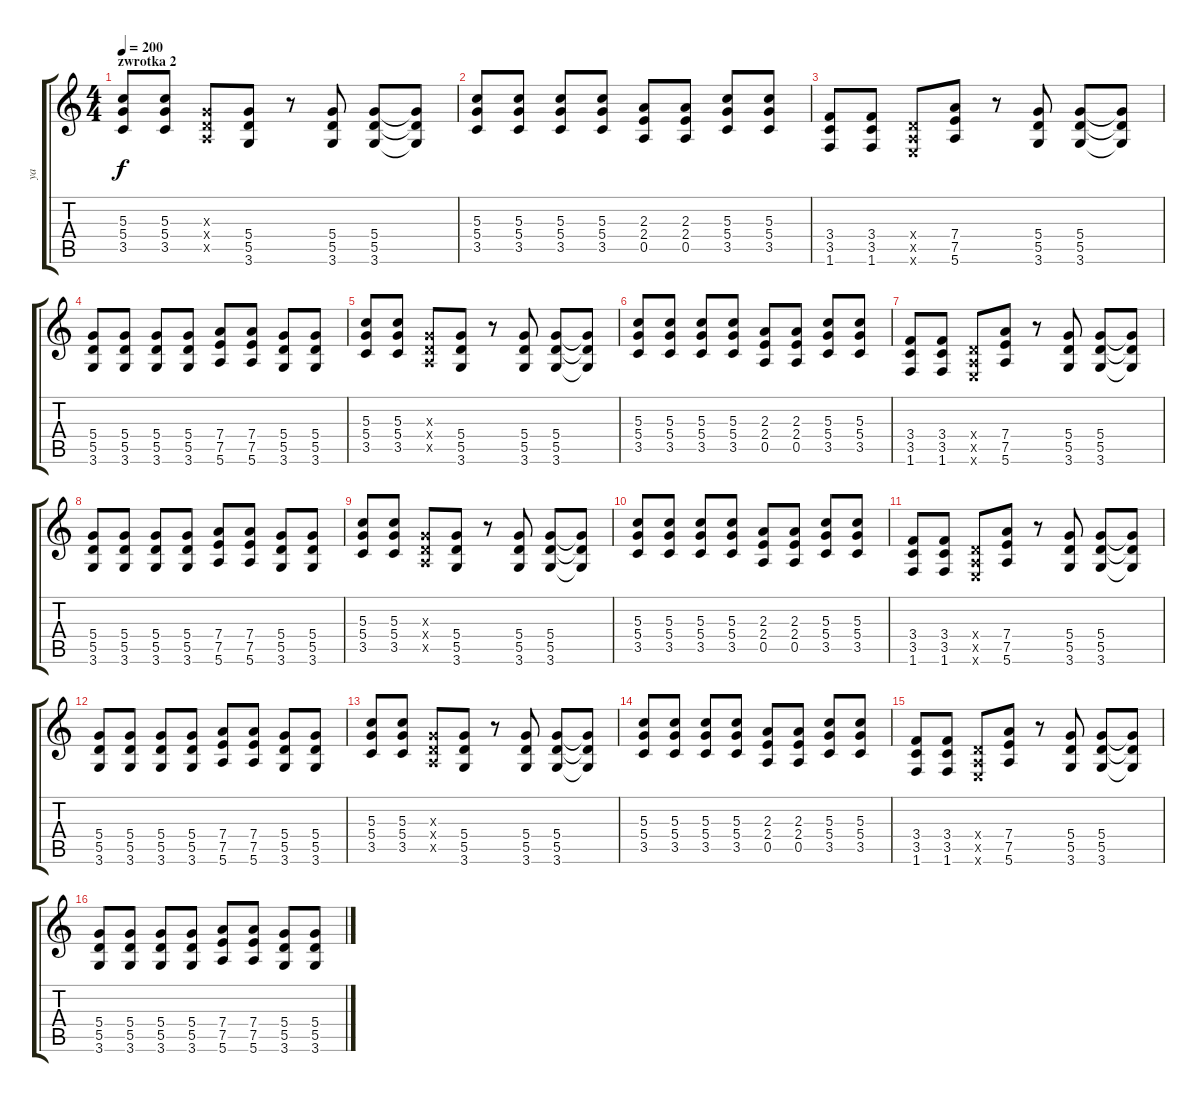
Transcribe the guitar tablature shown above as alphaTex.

\track ("ya" "ya") {instrument overdrivenguitar}
\staff {score tabs}
\tuning (E4 B3 G3 D3 A2 E2) {hide}
\ts (4 4)
\section ("" "zwrotka 2")
\tempo 200
\clef g2
\ks c
(5.3 5.4 3.5).8{dy f} (5.3 5.4 3.5).8 (0.3{x} 0.4{x} 0.5{x}).8 (5.4 5.5 3.6).8 r.8 (5.4 5.5 3.6).8 (5.4 5.5 3.6).8 (5.4{t} 5.5{t} 3.6{t}).8 |
(5.3 5.4 3.5).8 (5.3 5.4 3.5).8 (5.3 5.4 3.5).8 (5.3 5.4 3.5).8 (2.3 2.4 0.5).8 (2.3 2.4 0.5).8 (5.3 5.4 3.5).8 (5.3 5.4 3.5).8 |
(3.4 3.5 1.6).8 (3.4 3.5 1.6).8 (0.4{x} 0.5{x} 0.6{x}).8 (7.4 7.5 5.6).8 r.8 (5.4 5.5 3.6).8 (5.4 5.5 3.6).8 (5.4{t} 5.5{t} 3.6{t}).8 |
(5.4 5.5 3.6).8 (5.4 5.5 3.6).8 (5.4 5.5 3.6).8 (5.4 5.5 3.6).8 (7.4 7.5 5.6).8 (7.4 7.5 5.6).8 (5.4 5.5 3.6).8 (5.4 5.5 3.6).8 |
(5.3 5.4 3.5).8 (5.3 5.4 3.5).8 (0.3{x} 0.4{x} 0.5{x}).8 (5.4 5.5 3.6).8 r.8 (5.4 5.5 3.6).8 (5.4 5.5 3.6).8 (5.4{t} 5.5{t} 3.6{t}).8 |
(5.3 5.4 3.5).8 (5.3 5.4 3.5).8 (5.3 5.4 3.5).8 (5.3 5.4 3.5).8 (2.3 2.4 0.5).8 (2.3 2.4 0.5).8 (5.3 5.4 3.5).8 (5.3 5.4 3.5).8 |
(3.4 3.5 1.6).8 (3.4 3.5 1.6).8 (0.4{x} 0.5{x} 0.6{x}).8 (7.4 7.5 5.6).8 r.8 (5.4 5.5 3.6).8 (5.4 5.5 3.6).8 (5.4{t} 5.5{t} 3.6{t}).8 |
(5.4 5.5 3.6).8 (5.4 5.5 3.6).8 (5.4 5.5 3.6).8 (5.4 5.5 3.6).8 (7.4 7.5 5.6).8 (7.4 7.5 5.6).8 (5.4 5.5 3.6).8 (5.4 5.5 3.6).8 |
(5.3 5.4 3.5).8 (5.3 5.4 3.5).8 (0.3{x} 0.4{x} 0.5{x}).8 (5.4 5.5 3.6).8 r.8 (5.4 5.5 3.6).8 (5.4 5.5 3.6).8 (5.4{t} 5.5{t} 3.6{t}).8 |
(5.3 5.4 3.5).8 (5.3 5.4 3.5).8 (5.3 5.4 3.5).8 (5.3 5.4 3.5).8 (2.3 2.4 0.5).8 (2.3 2.4 0.5).8 (5.3 5.4 3.5).8 (5.3 5.4 3.5).8 |
(3.4 3.5 1.6).8 (3.4 3.5 1.6).8 (0.4{x} 0.5{x} 0.6{x}).8 (7.4 7.5 5.6).8 r.8 (5.4 5.5 3.6).8 (5.4 5.5 3.6).8 (5.4{t} 5.5{t} 3.6{t}).8 |
(5.4 5.5 3.6).8 (5.4 5.5 3.6).8 (5.4 5.5 3.6).8 (5.4 5.5 3.6).8 (7.4 7.5 5.6).8 (7.4 7.5 5.6).8 (5.4 5.5 3.6).8 (5.4 5.5 3.6).8 |
(5.3 5.4 3.5).8 (5.3 5.4 3.5).8 (0.3{x} 0.4{x} 0.5{x}).8 (5.4 5.5 3.6).8 r.8 (5.4 5.5 3.6).8 (5.4 5.5 3.6).8 (5.4{t} 5.5{t} 3.6{t}).8 |
(5.3 5.4 3.5).8 (5.3 5.4 3.5).8 (5.3 5.4 3.5).8 (5.3 5.4 3.5).8 (2.3 2.4 0.5).8 (2.3 2.4 0.5).8 (5.3 5.4 3.5).8 (5.3 5.4 3.5).8 |
(3.4 3.5 1.6).8 (3.4 3.5 1.6).8 (0.4{x} 0.5{x} 0.6{x}).8 (7.4 7.5 5.6).8 r.8 (5.4 5.5 3.6).8 (5.4 5.5 3.6).8 (5.4{t} 5.5{t} 3.6{t}).8 |
(5.4 5.5 3.6).8 (5.4 5.5 3.6).8 (5.4 5.5 3.6).8 (5.4 5.5 3.6).8 (7.4 7.5 5.6).8 (7.4 7.5 5.6).8 (5.4 5.5 3.6).8 (5.4 5.5 3.6).8
